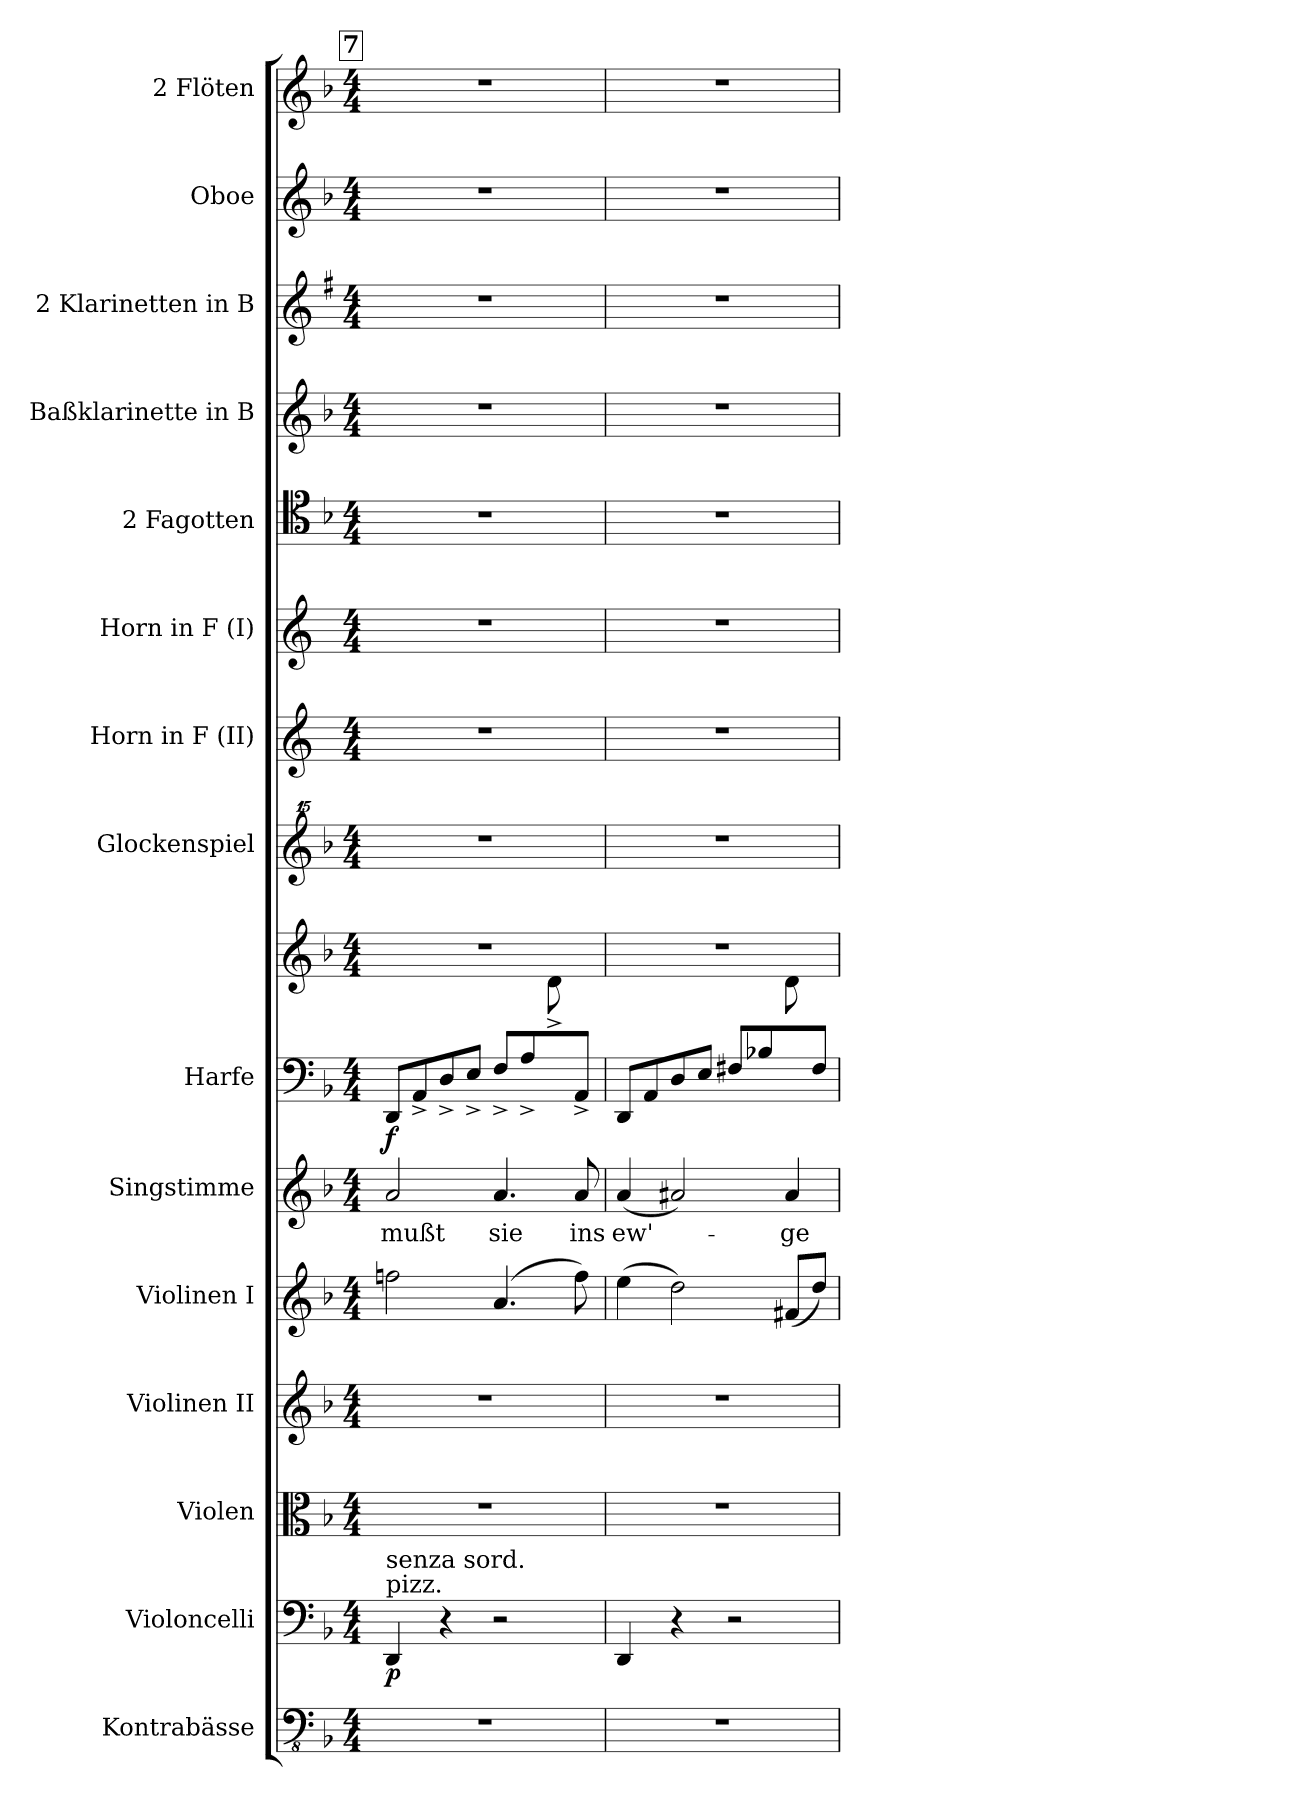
**kern	**kern	**dynam	**kern	**kern	**kern	**kern	**text	**kern	**kern	**dynam	**kern	**kern	**kern	**kern	**kern	**kern	**kern	**kern
*part15	*part14	*part14	*part13	*part12	*part11	*part10	*part10	*part9	*part9	*part9	*part8	*part7	*part6	*part5	*part4	*part3	*part2	*part1
*staff16	*staff15	*staff15	*staff14	*staff13	*staff12	*staff11	*staff11	*staff10	*staff9	*staff9/10	*staff8	*staff7	*staff6	*staff5	*staff4	*staff3	*staff2	*staff1
*I"Kontrabässe	*I"Violoncelli	*	*I"Violen	*I"Violinen II	*I"Violinen I	*I"Singstimme	*	*I"Harfe	*	*	*I"Glockenspiel	*I"Horn in F (II)	*I"Horn in F (I)	*I"2 Fagotten	*I"Baßklarinette in B	*I"2 Klarinetten in B	*I"Oboe	*I"2 Flöten
*I'Kb.	*I'Vc.	*	*	*I'Vl. II	*I'Vl. I	*I'Singst.	*	*I'Hf.	*	*	*I'Glk.	*I'Hr. II	*I'Hr. I	*I'Fg.	*I'Bklar. (B)	*I'Klar. (B)	*I'Ob.	*I'Fl.
*clefFv4	*clefF4	*	*clefC3	*clefG2	*clefG2	*clefG2	*	*clefF4	*clefG2	*	*clefG^^2	*clefG2	*clefG2	*clefC4	*clefG2	*clefG2	*clefG2	*clefG2
*	*	*	*	*	*	*	*	*	*	*	*	*ITrd4c7	*ITrd4c7	*	*ITrd8c14	*ITrd1c2	*	*
*k[b-]	*k[b-]	*	*k[b-]	*k[b-]	*k[b-]	*k[b-]	*	*k[b-]	*k[b-]	*	*k[b-]	*k[b-]	*k[b-]	*k[b-]	*k[b-]	*k[b-]	*k[b-]	*k[b-]
*M4/4	*M4/4	*	*M4/4	*M4/4	*M4/4	*M4/4	*	*M4/4	*M4/4	*	*M4/4	*M4/4	*M4/4	*M4/4	*M4/4	*M4/4	*M4/4	*M4/4
!!LO:REH:place=s1:a:B:fs=14:t=7
=52	=52	=52	=52	=52	=52	=52	=52	=52	=52	=52	=52	=52	=52	=52	=52	=52	=52	=52
!	!LO:TX:a:t=pizz.	!	!	!	!	!	!	!	!	!	!	!	!	!	!	!	!	!
!	!LO:TX:a:t=senza sord.	!	!	!	!	!	!	!	!	!	!	!	!	!	!	!	!	!
!	!	!LO:DY:b	!	!	!	!	!LO:LY:b	!	!	!LO:DY:b=2	!	!	!	!	!	!	!	!
*	*	*	*	*	*	*	*	*	*^	*	*	*	*	*	*	*	*	*
1r	4DD/	p	1r	1r	2ffn\	2a/	mußt	8DD/L	1r	2.ryy	f	1r	1r	1r	1r	1r	1r	1r	1r
.	.	.	.	.	.	.	.	8AA^/	.	.	.	.	.	.	.	.	.	.	.
.	4r	.	.	.	.	.	.	8D^/	.	.	.	.	.	.	.	.	.	.	.
.	.	.	.	.	.	.	.	8E^/J	.	.	.	.	.	.	.	.	.	.	.
!	!	!	!	!	!	!	!LO:LY:b	!	!	!	!	!	!	!	!	!	!	!	!
.	2r	.	.	.	(>4.a/	4.a/	sie	8F^/L	.	.	.	.	.	.	.	.	.	.	.
.	.	.	.	.	.	.	.	8A^/	.	.	.	.	.	.	.	.	.	.	.
.	.	.	.	.	.	.	.	8ryy	.	8d^\	.	.	.	.	.	.	.	.	.
!	!	!	!	!	!	!	!LO:LY:b	!	!	!	!	!	!	!	!	!	!	!	!
.	.	.	.	.	8ff\)	8a/	ins	8AA^/J	.	8ryy	.	.	.	.	.	.	.	.	.
=53	=53	=53	=53	=53	=53	=53	=53	=53	=53	=53	=53	=53	=53	=53	=53	=53	=53	=53	=53
!	!	!	!	!	!	!	!LO:LY:b	!	!	!	!	!	!	!	!	!	!	!	!
1r	4DD/	.	1r	1r	(>4ee\	(<4a/	ew'-	8DD/L	1r	2.ryy	.	1r	1r	1r	1r	1r	1r	1r	1r
.	.	.	.	.	.	.	.	8AA/	.	.	.	.	.	.	.	.	.	.	.
.	4r	.	.	.	2dd\)	2a#X/)	.	8D/	.	.	.	.	.	.	.	.	.	.	.
.	.	.	.	.	.	.	.	8E/J	.	.	.	.	.	.	.	.	.	.	.
.	2r	.	.	.	.	.	.	8F#X/L	.	.	.	.	.	.	.	.	.	.	.
.	.	.	.	.	.	.	.	8B-X/	.	.	.	.	.	.	.	.	.	.	.
!	!	!	!	!	!	!	!LO:LY:b	!	!	!	!	!	!	!	!	!	!	!	!
.	.	.	.	.	(<8f#X/L	4a#/	-ge	8ryy	.	8d\	.	.	.	.	.	.	.	.	.
.	.	.	.	.	8dd/J)	.	.	8F#/J	.	8ryy	.	.	.	.	.	.	.	.	.
*	*	*	*	*	*	*	*	*	*v	*v	*	*	*	*	*	*	*	*	*
=	=	=	=	=	=	=	=	=	=	=	=	=	=	=	=	=	=	=
*-	*-	*-	*-	*-	*-	*-	*-	*-	*-	*-	*-	*-	*-	*-	*-	*-	*-	*-
